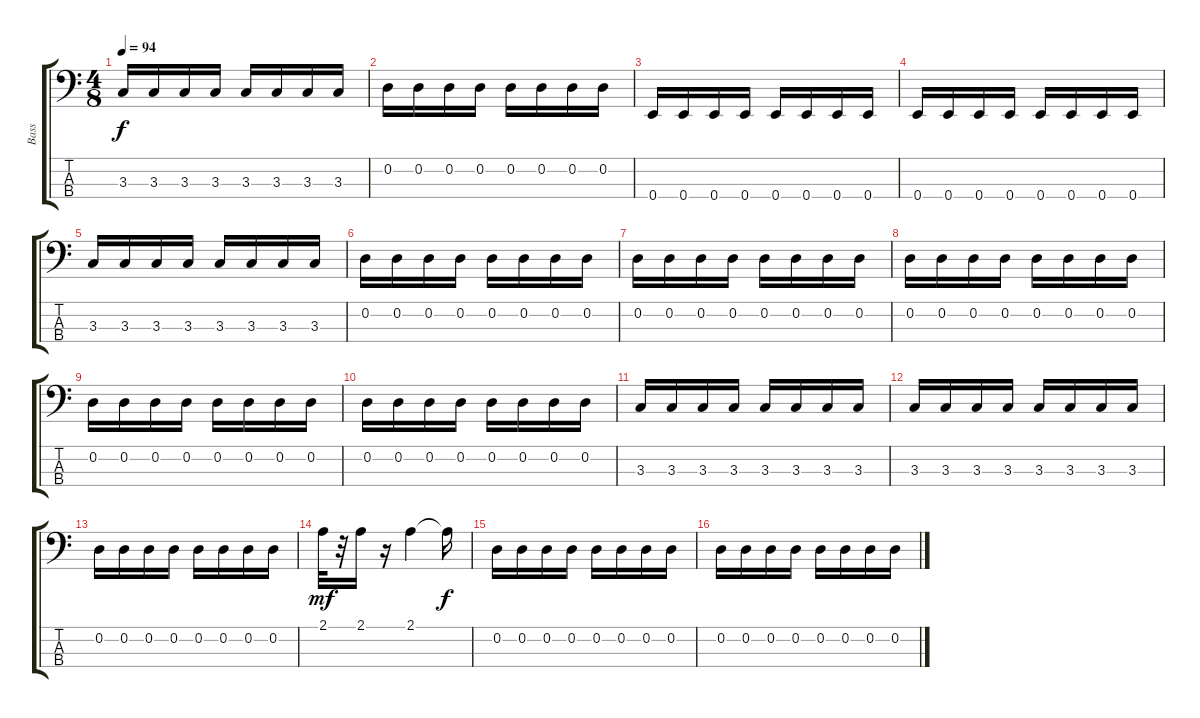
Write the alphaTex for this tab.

\track ("Bass" "Bass") {instrument electricbasspick}
\staff {score tabs}
\tuning (G2 D2 A1 E1) {hide}
\ts (4 8)
\tempo 94
\clef f4
\ks c
3.3.16{dy f} 3.3.16 3.3.16 3.3.16 3.3.16 3.3.16 3.3.16 3.3.16 |
0.2.16 0.2.16 0.2.16 0.2.16 0.2.16 0.2.16 0.2.16 0.2.16 |
0.4.16 0.4.16 0.4.16 0.4.16 0.4.16 0.4.16 0.4.16 0.4.16 |
0.4.16 0.4.16 0.4.16 0.4.16 0.4.16 0.4.16 0.4.16 0.4.16 |
3.3.16 3.3.16 3.3.16 3.3.16 3.3.16 3.3.16 3.3.16 3.3.16 |
0.2.16 0.2.16 0.2.16 0.2.16 0.2.16 0.2.16 0.2.16 0.2.16 |
0.2.16 0.2.16 0.2.16 0.2.16 0.2.16 0.2.16 0.2.16 0.2.16 |
0.2.16 0.2.16 0.2.16 0.2.16 0.2.16 0.2.16 0.2.16 0.2.16 |
0.2.16 0.2.16 0.2.16 0.2.16 0.2.16 0.2.16 0.2.16 0.2.16 |
0.2.16 0.2.16 0.2.16 0.2.16 0.2.16 0.2.16 0.2.16 0.2.16 |
3.3.16 3.3.16 3.3.16 3.3.16 3.3.16 3.3.16 3.3.16 3.3.16 |
3.3.16 3.3.16 3.3.16 3.3.16 3.3.16 3.3.16 3.3.16 3.3.16 |
0.2.16 0.2.16 0.2.16 0.2.16 0.2.16 0.2.16 0.2.16 0.2.16 |
2.1.32{dy mf} r.32 2.1.16 r.16 2.1.4 2.1{t}.16{dy f} |
0.2.16 0.2.16 0.2.16 0.2.16 0.2.16 0.2.16 0.2.16 0.2.16 |
0.2.16 0.2.16 0.2.16 0.2.16 0.2.16 0.2.16 0.2.16 0.2.16
